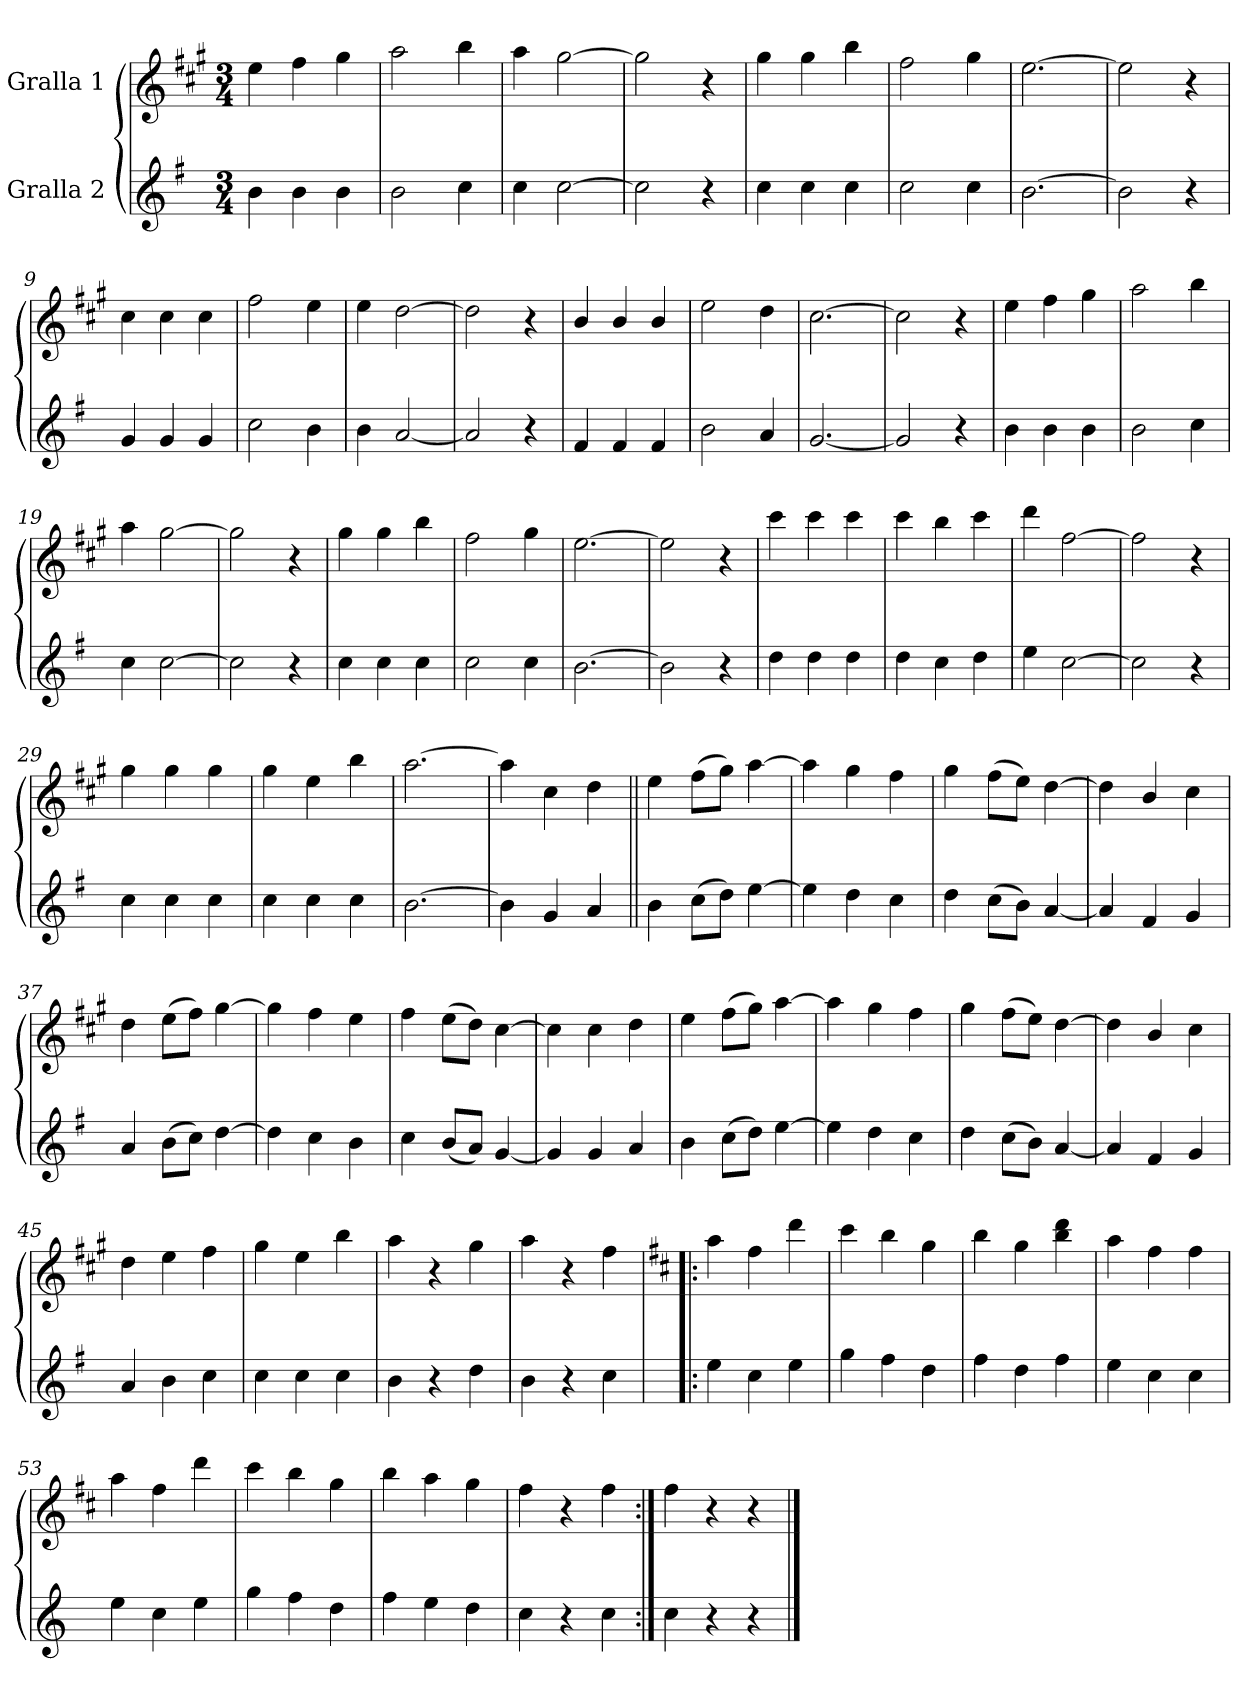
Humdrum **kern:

**kern	**kern
*part2	*part1
*staff2	*staff1
*I"Gralla 2	*I"Gralla 1
*clefG2	*clefG2
*	*ITrd1c2
*k[f#]	*k[f#]
*M3/4	*M3/4
=1	=1
4b\	4dd\
4b\	4ee\
4b\	4ff#\
=2	=2
2b\	2gg\
4cc\	4aa\
=3	=3
4cc\	4gg\
[2cc\	[2ff#\
=4	=4
2cc\]	2ff#\]
4r	4r
=5	=5
4cc\	4ff#\
4cc\	4ff#\
4cc\	4aa\
=6	=6
2cc\	2ee\
4cc\	4ff#\
=7	=7
[2.b\	[2.dd\
=8	=8
2b\]	2dd\]
4r	4r
=9	=9
4g/	4b\
4g/	4b\
4g/	4b\
=10	=10
2cc\	2ee\
4b\	4dd\
=11	=11
4b\	4dd\
[2a/	[2cc\
=12	=12
2a/]	2cc\]
4r	4r
=13	=13
4f#/	4a/
4f#/	4a/
4f#/	4a/
!!LO:LB:g=z
=14	=14
2b\	2dd\
4a/	4cc\
=15	=15
[2.g/	[2.b\
=16	=16
2g/]	2b\]
4r	4r
=17	=17
4b\	4dd\
4b\	4ee\
4b\	4ff#\
=18	=18
2b\	2gg\
4cc\	4aa\
=19	=19
4cc\	4gg\
[2cc\	[2ff#\
=20	=20
2cc\]	2ff#\]
4r	4r
=21	=21
4cc\	4ff#\
4cc\	4ff#\
4cc\	4aa\
=22	=22
2cc\	2ee\
4cc\	4ff#\
=23	=23
[2.b\	[2.dd\
=24	=24
2b\]	2dd\]
4r	4r
=25	=25
4dd\	4bb\
4dd\	4bb\
4dd\	4bb\
=26	=26
4dd\	4bb\
4cc\	4aa\
4dd\	4bb\
=27	=27
4ee\	4ccc\
[2cc\	[2ee\
=28	=28
2cc\]	2ee\]
4r	4r
!!LO:LB:g=z
=29	=29
4cc\	4ff#\
4cc\	4ff#\
4cc\	4ff#\
=30	=30
4cc\	4ff#\
4cc\	4dd\
4cc\	4aa\
=31	=31
[2.b\	[2.gg\
=32	=32
4b\]	4gg\]
4g/	4b\
4a/	4cc\
=33||	=33||
4b\	4dd\
(>8cc\L	(>8ee\L
8dd\J)	8ff#\J)
[4ee\	[4gg\
=34	=34
4ee\]	4gg\]
4dd\	4ff#\
4cc\	4ee\
=35	=35
4dd\	4ff#\
(>8cc\L	(>8ee\L
8b\J)	8dd\J)
[4a/	[4cc\
=36	=36
4a/]	4cc\]
4f#/	4a/
4g/	4b\
=37	=37
4a/	4cc\
(>8b\L	(>8dd\L
8cc\J)	8ee\J)
[4dd\	[4ff#\
=38	=38
4dd\]	4ff#\]
4cc\	4ee\
4b\	4dd\
=39	=39
4cc\	4ee\
(<8b/L	(>8dd\L
8a/J)	8cc\J)
[4g/	[4b\
=40	=40
4g/]	4b\]
4g/	4b\
4a/	4cc\
!!LO:LB:g=z
=41	=41
4b\	4dd\
(>8cc\L	(>8ee\L
8dd\J)	8ff#\J)
[4ee\	[4gg\
=42	=42
4ee\]	4gg\]
4dd\	4ff#\
4cc\	4ee\
=43	=43
4dd\	4ff#\
(>8cc\L	(>8ee\L
8b\J)	8dd\J)
[4a/	[4cc\
=44	=44
4a/]	4cc\]
4f#/	4a/
4g/	4b\
=45	=45
4a/	4cc\
4b\	4dd\
4cc\	4ee\
=46	=46
4cc\	4ff#\
4cc\	4dd\
4cc\	4aa\
=47	=47
4b\	4gg\
4r	4r
4dd\	4ff#\
=48	=48
4b\	4gg\
4r	4r
4cc\	4ee\
=49!|:	=49!|:
*k[]	*k[]
4ee\	4gg\
4cc\	4ee\
4ee\	4ccc\
=50	=50
4gg\	4bb\
4ff\	4aa\
4dd\	4ff\
=51	=51
4ff\	4aa\
4dd\	4ff\
4ff\	4aa\ 4ccc\
=52	=52
4ee\	4gg\
4cc\	4ee\
4cc\	4ee\
!!LO:LB:g=z
=53	=53
4ee\	4gg\
4cc\	4ee\
4ee\	4ccc\
=54	=54
4gg\	4bb\
4ff\	4aa\
4dd\	4ff\
=55	=55
4ff\	4aa\
4ee\	4gg\
4dd\	4ff\
=56	=56
4cc\	4ee\
4r	4r
4cc\	4ee\
=57:|!	=57:|!
4cc\	4ee\
4r	4r
4r	4r
==	==
*-	*-
